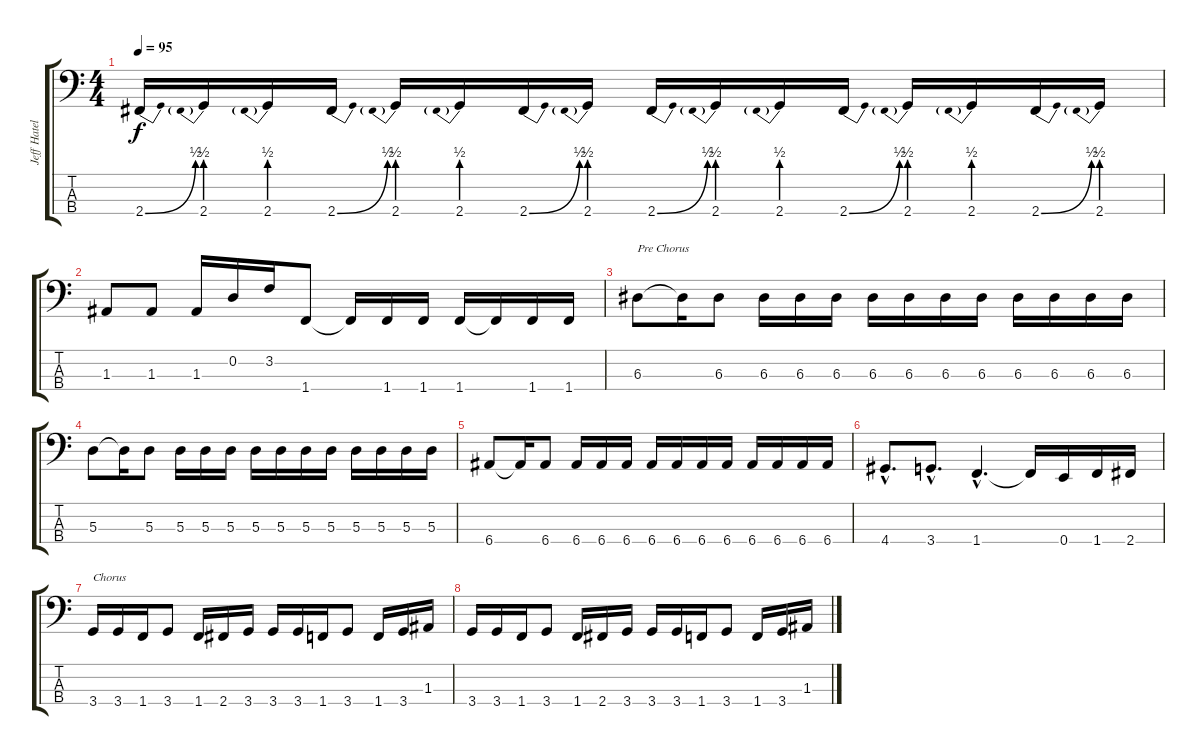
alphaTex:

\track ("Jeff Hateley" "Jeff Hatel") {instrument electricbasspick}
\staff {score tabs}
\tuning (G2 D2 A1 E1) {hide}
\ts (4 4)
\tempo 95
\clef f4
\ks c
2.4{be (bend 0 0 60 2)}.16{dy f} 2.4{be (prebend 0 2 60 2)}.16 2.4{be (prebend 0 2 60 2)}.16 2.4{be (bend 0 0 60 2)}.16 2.4{be (prebend 0 2 60 2)}.16 2.4{be (prebend 0 2 60 2)}.16 2.4{be (bend 0 0 60 2)}.16 2.4{be (prebend 0 2 60 2)}.16 2.4{be (bend 0 0 60 2)}.16 2.4{be (prebend 0 2 60 2)}.16 2.4{be (prebend 0 2 60 2)}.16 2.4{be (bend 0 0 60 2)}.16 2.4{be (prebend 0 2 60 2)}.16 2.4{be (prebend 0 2 60 2)}.16 2.4{be (bend 0 0 60 2)}.16 2.4{be (prebend 0 2 60 2)}.16 |
1.3.8 1.3.8 1.3.16 0.2.16 3.2.16 1.4.8 1.4{t}.16 1.4.16 1.4.16 1.4.16 1.4{t}.16 1.4.16 1.4.16 |
6.3.8{txt "Pre Chorus"} 6.3{t}.16 6.3.8 6.3.16 6.3.16 6.3.16 6.3.16 6.3.16 6.3.16 6.3.16 6.3.16 6.3.16 6.3.16 6.3.16 |
5.3.8 5.3{t}.16 5.3.8 5.3.16 5.3.16 5.3.16 5.3.16 5.3.16 5.3.16 5.3.16 5.3.16 5.3.16 5.3.16 5.3.16 |
6.4.8 6.4{t}.16 6.4.8 6.4.16 6.4.16 6.4.16 6.4.16 6.4.16 6.4.16 6.4.16 6.4.16 6.4.16 6.4.16 6.4.16 |
4.4{hac}.8{d} 3.4{hac}.8{d} 1.4{hac}.4{d} 1.4{t}.16 0.4.16 1.4.16 2.4.16 |
3.4.16{txt "Chorus"} 3.4.16 1.4.16 3.4.8 1.4.16 2.4.16 3.4.16 3.4.16 3.4.16 1.4.16 3.4.8 1.4.16 3.4.16 1.3.16 |
3.4.16 3.4.16 1.4.16 3.4.8 1.4.16 2.4.16 3.4.16 3.4.16 3.4.16 1.4.16 3.4.8 1.4.16 3.4.16 1.3.16
